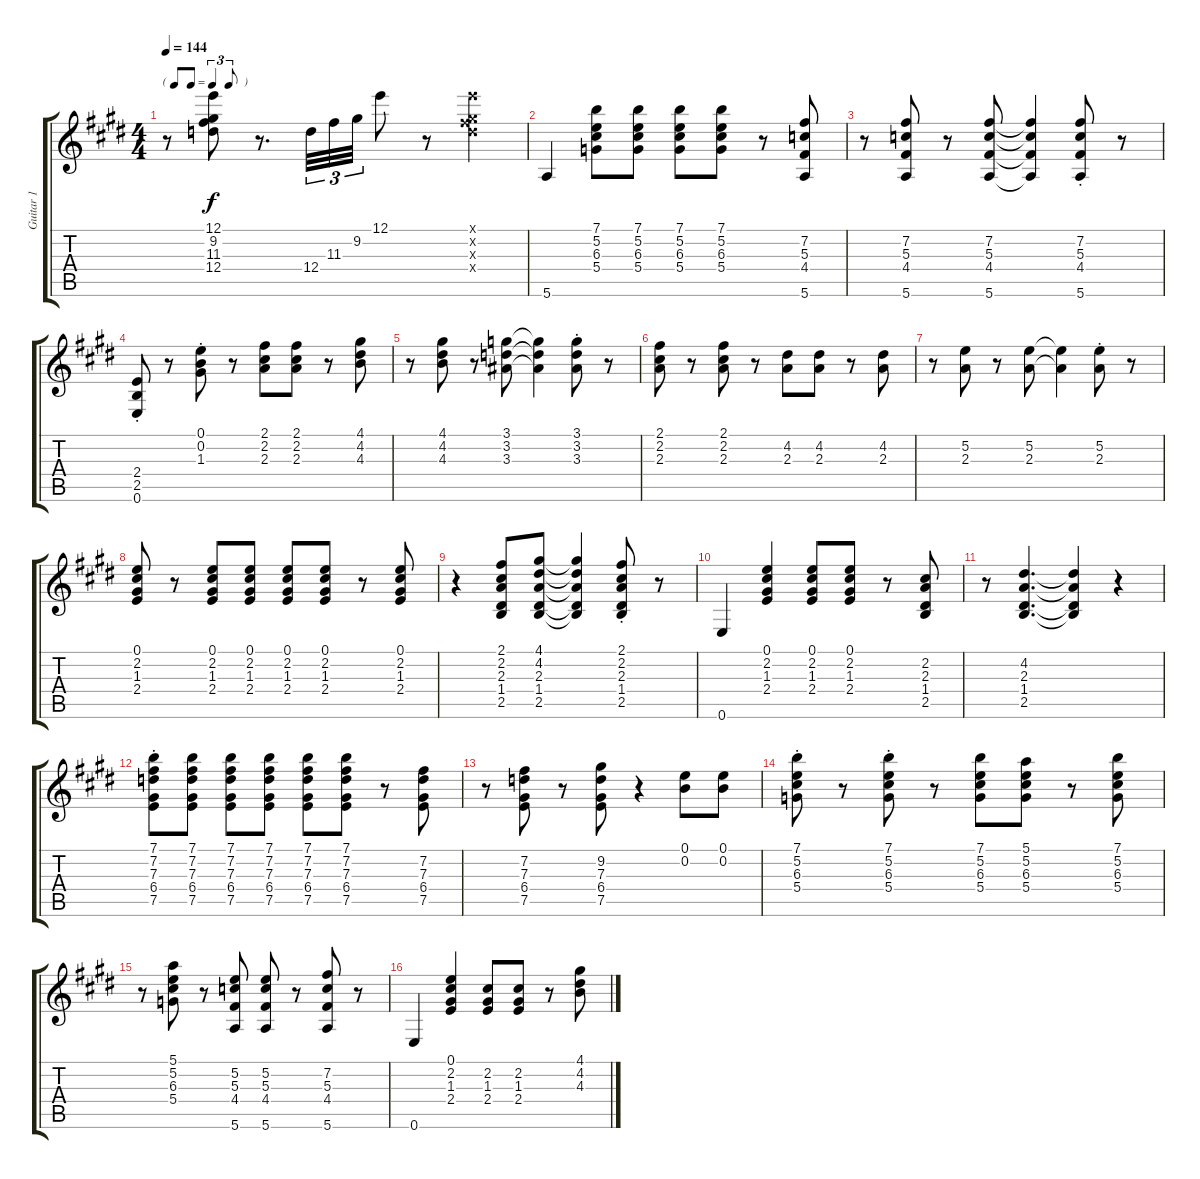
\track ("Guitar 1" "Guitar 1") {instrument electricguitarclean}
\staff {score tabs}
\tuning (E4 B3 G3 D3 A2 E2) {hide}
\ts (4 4)
\tf triplet8th
\tempo 144
\clef g2
\ks c#minor
r.8{dy f} (12.1 9.2 11.3 12.4).8 r.8{d} 12.4.32{tu (3 2)} 11.3.32{tu (3 2)} 9.2.32{tu (3 2)} 12.1.8 r.8 (12.1{x} 9.2{x} 11.3{x} 12.4{x}).4 |
\ks e
5.6.4 (7.1 5.2 6.3 5.4).8 (7.1 5.2 6.3 5.4).8 (7.1 5.2 6.3 5.4).8 (7.1 5.2 6.3 5.4).8 r.8 (7.2 5.3 4.4 5.6).8 |
\ks c#minor
r.8 (7.2 5.3 4.4 5.6).8 r.8 (7.2 5.3 4.4 5.6).8 (7.2{t} 5.3{t} 4.4{t} 5.6{t}).4 (7.2{st} 5.3{st} 4.4{st} 5.6{st}).8 r.8 |
(2.4{st} 2.5{st} 0.6{st}).8 r.8 (0.1{st} 0.2{st} 1.3{st}).8 r.8 (2.1 2.2 2.3).8 (2.1 2.2 2.3).8 r.8 (4.1 4.2 4.3).8 |
r.8 (4.1 4.2 4.3).8 r.8 (3.1 3.2 3.3).8 (3.1{t} 3.2{t} 3.3{t}).4 (3.1{st} 3.2{st} 3.3{st}).8 r.8 |
\ks e
(2.1 2.2 2.3).8 r.8 (2.1 2.2 2.3).8 r.8 (4.2 2.3).8 (4.2 2.3).8 r.8 (4.2 2.3).8 |
\ks c#minor
r.8 (5.2 2.3).8 r.8 (5.2 2.3).8 (5.2{t} 2.3{t}).4 (5.2{st} 2.3{st}).8 r.8 |
(0.1 2.2 1.3 2.4).8 r.8 (0.1 2.2 1.3 2.4).8 (0.1 2.2 1.3 2.4).8 (0.1 2.2 1.3 2.4).8 (0.1 2.2 1.3 2.4).8 r.8 (0.1 2.2 1.3 2.4).8 |
r.4 (2.1 2.2 2.3 1.4 2.5).8 (4.1 4.2 2.3 1.4 2.5).8 (4.1{t} 4.2{t} 2.3{t} 1.4{t} 2.5{t}).4 (2.1{st} 2.2{st} 2.3{st} 1.4{st} 2.5{st}).8 r.8 |
\ks e
0.6.4 (0.1 2.2 1.3 2.4).4 (0.1 2.2 1.3 2.4).8 (0.1 2.2 1.3 2.4).8 r.8 (2.2 2.3 1.4 2.5).8 |
\ks c#minor
r.8 (4.2 2.3 1.4 2.5).4{d} (4.2{t} 2.3{t} 1.4{t} 2.5{t}).4 r.4 |
(7.1{st} 7.2{st} 7.3{st} 6.4{st} 7.5{st}).8 (7.1 7.2 7.3 6.4 7.5).8 (7.1 7.2 7.3 6.4 7.5).8 (7.1 7.2 7.3 6.4 7.5).8 (7.1 7.2 7.3 6.4 7.5).8 (7.1 7.2 7.3 6.4 7.5).8 r.8 (7.2 7.3 6.4 7.5).8 |
r.8 (7.2 7.3 6.4 7.5).8 r.8 (9.2 7.3 6.4 7.5).8 r.4 (0.1 0.2).8 (0.1 0.2).8 |
\ks e
(7.1{st} 5.2{st} 6.3{st} 5.4{st}).8 r.8 (7.1{st} 5.2{st} 6.3{st} 5.4{st}).8 r.8 (7.1 5.2 6.3 5.4).8 (5.1 5.2 6.3 5.4).8 r.8 (7.1 5.2 6.3 5.4).8 |
\ks c#minor
r.8 (5.1 5.2 6.3 5.4).8 r.8 (5.2 5.3 4.4 5.6).8 (5.2 5.3 4.4 5.6).8 r.8 (7.2 5.3 4.4 5.6).8 r.8 |
0.6.4 (0.1 2.2 1.3 2.4).4 (2.2 1.3 2.4).8 (2.2 1.3 2.4).8 r.8 (4.1 4.2 4.3).8
